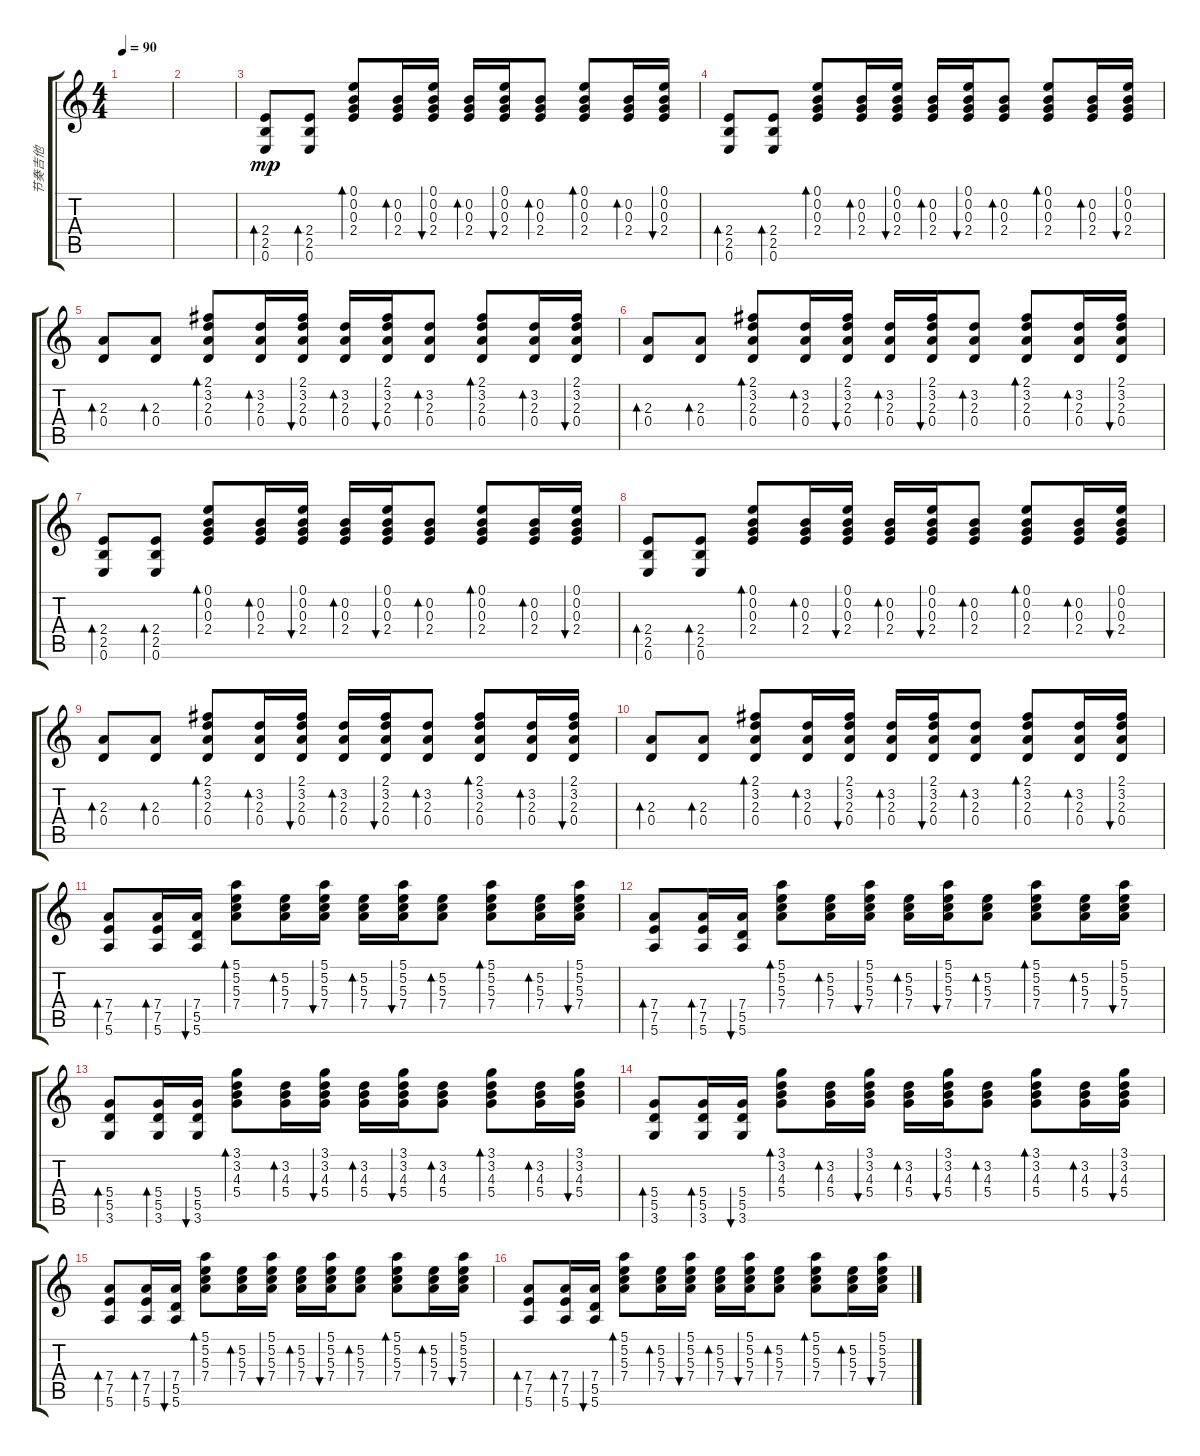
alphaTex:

\track ("节奏吉他" "节奏吉他") {instrument electricguitarclean}
\staff {score tabs}
\tuning (E4 B3 G3 D3 A2 E2) {hide}
\ts (4 4)
\tempo 90
\clef g2
\ks c
|
|
(2.4 2.5 0.6).8{bd 30 dy mp} (2.4 2.5 0.6).8{bd 30} (0.1 0.2 0.3 2.4).8{bd 30} (0.2 0.3 2.4).16{bd 30} (0.1 0.2 0.3 2.4).16{bu 30} (0.2 0.3 2.4).16{bd 30} (0.1 0.2 0.3 2.4).16{bu 30} (0.2 0.3 2.4).8{bd 30} (0.1 0.2 0.3 2.4).8{bd 30} (0.2 0.3 2.4).16{bd 30} (0.1 0.2 0.3 2.4).16{bu 30} |
(2.4 2.5 0.6).8{bd 30} (2.4 2.5 0.6).8{bd 30} (0.1 0.2 0.3 2.4).8{bd 30} (0.2 0.3 2.4).16{bd 30} (0.1 0.2 0.3 2.4).16{bu 30} (0.2 0.3 2.4).16{bd 30} (0.1 0.2 0.3 2.4).16{bu 30} (0.2 0.3 2.4).8{bd 30} (0.1 0.2 0.3 2.4).8{bd 30} (0.2 0.3 2.4).16{bd 30} (0.1 0.2 0.3 2.4).16{bu 30} |
(2.3 0.4).8{bd 30} (2.3 0.4).8{bd 30} (2.1 3.2 2.3 0.4).8{bd 30} (3.2 2.3 0.4).16{bd 30} (2.1 3.2 2.3 0.4).16{bu 30} (3.2 2.3 0.4).16{bd 30} (2.1 3.2 2.3 0.4).16{bu 30} (3.2 2.3 0.4).8{bd 30} (2.1 3.2 2.3 0.4).8{bd 30} (3.2 2.3 0.4).16{bd 30} (2.1 3.2 2.3 0.4).16{bu 30} |
(2.3 0.4).8{bd 30} (2.3 0.4).8{bd 30} (2.1 3.2 2.3 0.4).8{bd 30} (3.2 2.3 0.4).16{bd 30} (2.1 3.2 2.3 0.4).16{bu 30} (3.2 2.3 0.4).16{bd 30} (2.1 3.2 2.3 0.4).16{bu 30} (3.2 2.3 0.4).8{bd 30} (2.1 3.2 2.3 0.4).8{bd 30} (3.2 2.3 0.4).16{bd 30} (2.1 3.2 2.3 0.4).16{bu 30} |
(2.4 2.5 0.6).8{bd 30} (2.4 2.5 0.6).8{bd 30} (0.1 0.2 0.3 2.4).8{bd 30} (0.2 0.3 2.4).16{bd 30} (0.1 0.2 0.3 2.4).16{bu 30} (0.2 0.3 2.4).16{bd 30} (0.1 0.2 0.3 2.4).16{bu 30} (0.2 0.3 2.4).8{bd 30} (0.1 0.2 0.3 2.4).8{bd 30} (0.2 0.3 2.4).16{bd 30} (0.1 0.2 0.3 2.4).16{bu 30} |
(2.4 2.5 0.6).8{bd 30} (2.4 2.5 0.6).8{bd 30} (0.1 0.2 0.3 2.4).8{bd 30} (0.2 0.3 2.4).16{bd 30} (0.1 0.2 0.3 2.4).16{bu 30} (0.2 0.3 2.4).16{bd 30} (0.1 0.2 0.3 2.4).16{bu 30} (0.2 0.3 2.4).8{bd 30} (0.1 0.2 0.3 2.4).8{bd 30} (0.2 0.3 2.4).16{bd 30} (0.1 0.2 0.3 2.4).16{bu 30} |
(2.3 0.4).8{bd 30} (2.3 0.4).8{bd 30} (2.1 3.2 2.3 0.4).8{bd 30} (3.2 2.3 0.4).16{bd 30} (2.1 3.2 2.3 0.4).16{bu 30} (3.2 2.3 0.4).16{bd 30} (2.1 3.2 2.3 0.4).16{bu 30} (3.2 2.3 0.4).8{bd 30} (2.1 3.2 2.3 0.4).8{bd 30} (3.2 2.3 0.4).16{bd 30} (2.1 3.2 2.3 0.4).16{bu 30} |
(2.3 0.4).8{bd 30} (2.3 0.4).8{bd 30} (2.1 3.2 2.3 0.4).8{bd 30} (3.2 2.3 0.4).16{bd 30} (2.1 3.2 2.3 0.4).16{bu 30} (3.2 2.3 0.4).16{bd 30} (2.1 3.2 2.3 0.4).16{bu 30} (3.2 2.3 0.4).8{bd 30} (2.1 3.2 2.3 0.4).8{bd 30} (3.2 2.3 0.4).16{bd 30} (2.1 3.2 2.3 0.4).16{bu 30} |
(7.4 7.5 5.6).8{bd 30} (7.4 7.5 5.6).16{bd 30} (7.4 5.5 5.6).16{bu 30} (5.1 5.2 5.3 7.4).8{bd 30} (5.2 5.3 7.4).16{bd 30} (5.1 5.2 5.3 7.4).16{bu 30} (5.2 5.3 7.4).16{bd 30} (5.1 5.2 5.3 7.4).16{bu 30} (5.2 5.3 7.4).8{bd 30} (5.1 5.2 5.3 7.4).8{bd 30} (5.2 5.3 7.4).16{bd 30} (5.1 5.2 5.3 7.4).16{bu 30} |
(7.4 7.5 5.6).8{bd 30} (7.4 7.5 5.6).16{bd 30} (7.4 5.5 5.6).16{bu 30} (5.1 5.2 5.3 7.4).8{bd 30} (5.2 5.3 7.4).16{bd 30} (5.1 5.2 5.3 7.4).16{bu 30} (5.2 5.3 7.4).16{bd 30} (5.1 5.2 5.3 7.4).16{bu 30} (5.2 5.3 7.4).8{bd 30} (5.1 5.2 5.3 7.4).8{bd 30} (5.2 5.3 7.4).16{bd 30} (5.1 5.2 5.3 7.4).16{bu 30} |
(5.4 5.5 3.6).8{bd 30} (5.4 5.5 3.6).16{bd 30} (5.4 5.5 3.6).16{bu 30} (3.1 3.2 4.3 5.4).8{bd 30} (3.2 4.3 5.4).16{bd 30} (3.1 3.2 4.3 5.4).16{bu 30} (3.2 4.3 5.4).16{bd 30} (3.1 3.2 4.3 5.4).16{bu 30} (3.2 4.3 5.4).8{bd 30} (3.1 3.2 4.3 5.4).8{bd 30} (3.2 4.3 5.4).16{bd 30} (3.1 3.2 4.3 5.4).16{bu 30} |
(5.4 5.5 3.6).8{bd 30} (5.4 5.5 3.6).16{bd 30} (5.4 5.5 3.6).16{bu 30} (3.1 3.2 4.3 5.4).8{bd 30} (3.2 4.3 5.4).16{bd 30} (3.1 3.2 4.3 5.4).16{bu 30} (3.2 4.3 5.4).16{bd 30} (3.1 3.2 4.3 5.4).16{bu 30} (3.2 4.3 5.4).8{bd 30} (3.1 3.2 4.3 5.4).8{bd 30} (3.2 4.3 5.4).16{bd 30} (3.1 3.2 4.3 5.4).16{bu 30} |
(7.4 7.5 5.6).8{bd 30} (7.4 7.5 5.6).16{bd 30} (7.4 5.5 5.6).16{bu 30} (5.1 5.2 5.3 7.4).8{bd 30} (5.2 5.3 7.4).16{bd 30} (5.1 5.2 5.3 7.4).16{bu 30} (5.2 5.3 7.4).16{bd 30} (5.1 5.2 5.3 7.4).16{bu 30} (5.2 5.3 7.4).8{bd 30} (5.1 5.2 5.3 7.4).8{bd 30} (5.2 5.3 7.4).16{bd 30} (5.1 5.2 5.3 7.4).16{bu 30} |
(7.4 7.5 5.6).8{bd 30} (7.4 7.5 5.6).16{bd 30} (7.4 5.5 5.6).16{bu 30} (5.1 5.2 5.3 7.4).8{bd 30} (5.2 5.3 7.4).16{bd 30} (5.1 5.2 5.3 7.4).16{bu 30} (5.2 5.3 7.4).16{bd 30} (5.1 5.2 5.3 7.4).16{bu 30} (5.2 5.3 7.4).8{bd 30} (5.1 5.2 5.3 7.4).8{bd 30} (5.2 5.3 7.4).16{bd 30} (5.1 5.2 5.3 7.4).16{bu 30}
